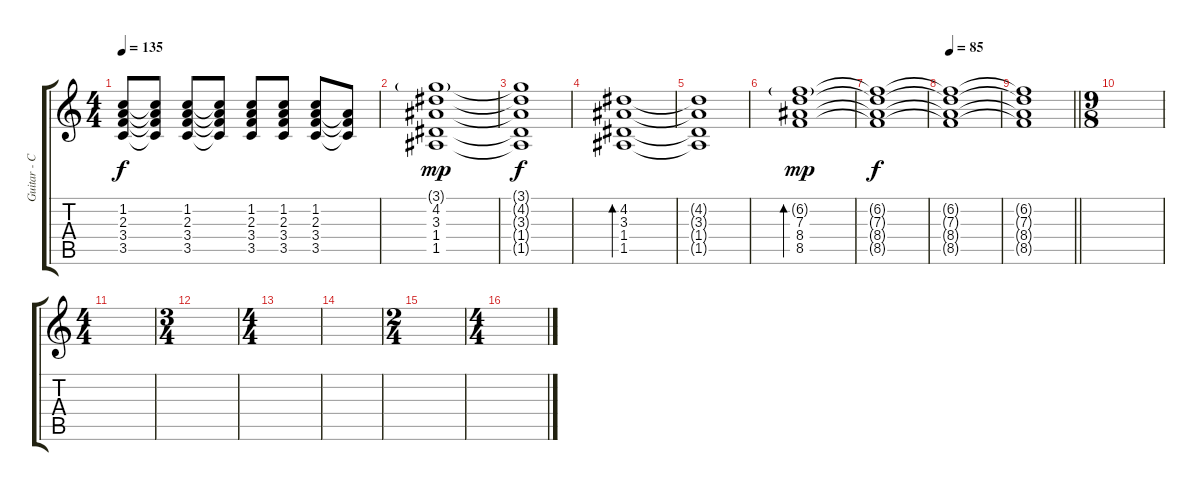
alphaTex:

\track ("Guitar - Chris" "Guitar - C") {instrument acousticguitarnylon}
\staff {score tabs}
\tuning (E4 B3 G3 D3 A2 E2) {hide}
\ts (4 4)
\tempo 135
\clef g2
\ks c
(1.2{t} 2.3{t} 3.4{t} 3.5{t}).8{dy f} (1.2{t} 2.3{t} 3.4{t} 3.5{t}).8 (1.2 2.3 3.4 3.5).8 (1.2{t} 2.3{t} 3.4{t} 3.5{t}).8 (1.2 2.3 3.4 3.5).8 (1.2 2.3 3.4 3.5).8 (1.2 2.3 3.4 3.5).8 (2.3{t} 3.4{t} 3.5{t}).8 |
(3.1{g} 4.2 3.3 1.4 1.5).1{dy mp volume 6} |
(3.1{t} 4.2{t} 3.3{t} 1.4{t} 1.5{t}).1{dy f} |
(4.2 3.3 1.4 1.5).1{bd 480} |
(4.2{t} 3.3{t} 1.4{t} 1.5{t}).1 |
(6.2{g} 7.3 8.4 8.5).1{bd 480 dy mp} |
(6.2{t} 7.3{t} 8.4{t} 8.5{t}).1{dy f} |
\tempo 85
(6.2{t} 7.3{t} 8.4{t} 8.5{t}).1{volume 0} |
\barLineRight lightlight
(6.2{t} 7.3{t} 8.4{t} 8.5{t}).1 |
\ts (9 8)
\section ("" "")
|
\ts (4 4)
|
\ts (3 4)
|
\ts (4 4)
|
|
\ts (2 4)
|
\ts (4 4)
